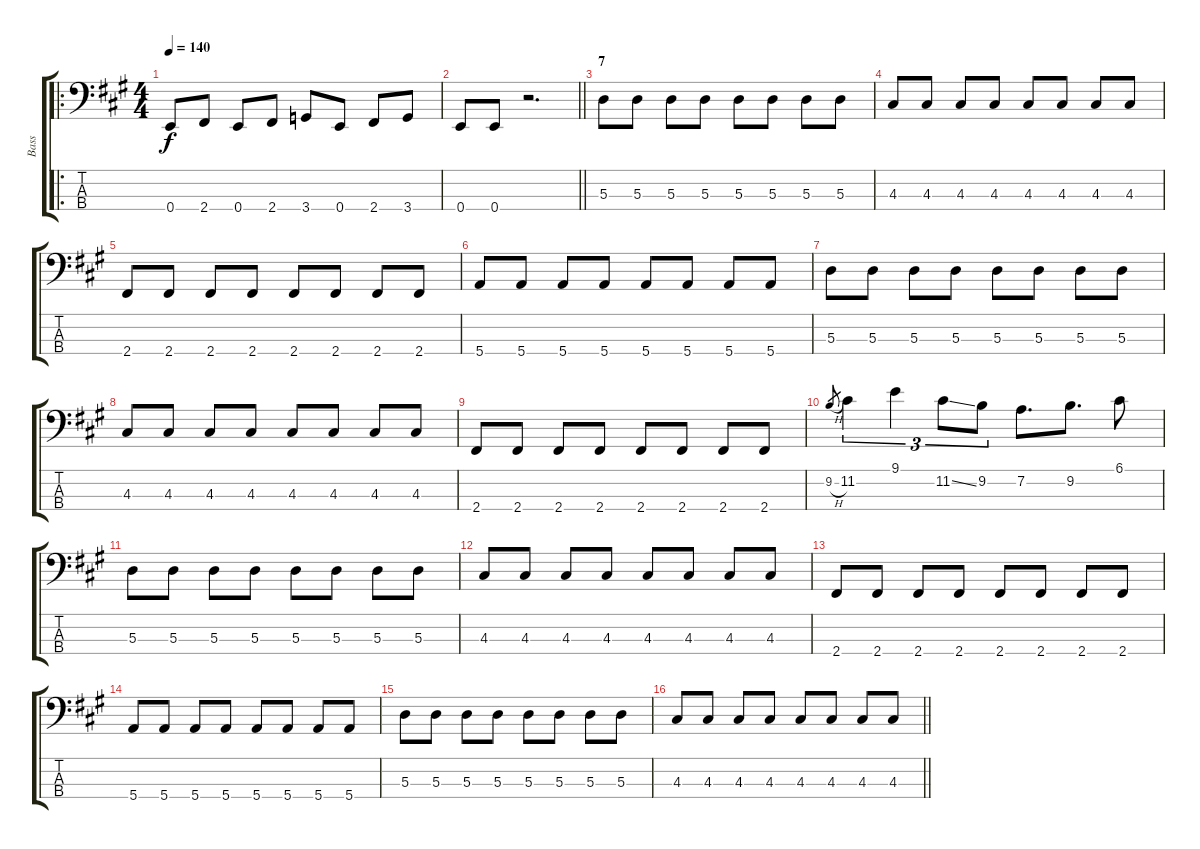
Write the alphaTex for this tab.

\track ("Bass" "Bass") {instrument electricbassfinger}
\staff {score tabs}
\tuning (G2 D2 A1 E1) {hide}
\ro
\ts (4 4)
\tempo 140
\clef f4
\ks a
0.4.8{dy f} 2.4.8 0.4.8 2.4.8 3.4.8 0.4.8 2.4.8 3.4.8 |
\barLineRight lightlight
0.4.8 0.4.8 r.2{d} |
\section ("" "7")
5.3.8 5.3.8 5.3.8 5.3.8 5.3.8 5.3.8 5.3.8 5.3.8 |
4.3.8 4.3.8 4.3.8 4.3.8 4.3.8 4.3.8 4.3.8 4.3.8 |
2.4.8 2.4.8 2.4.8 2.4.8 2.4.8 2.4.8 2.4.8 2.4.8 |
5.4.8 5.4.8 5.4.8 5.4.8 5.4.8 5.4.8 5.4.8 5.4.8 |
5.3.8 5.3.8 5.3.8 5.3.8 5.3.8 5.3.8 5.3.8 5.3.8 |
4.3.8 4.3.8 4.3.8 4.3.8 4.3.8 4.3.8 4.3.8 4.3.8 |
2.4.8 2.4.8 2.4.8 2.4.8 2.4.8 2.4.8 2.4.8 2.4.8 |
9.2{h}.8{gr} 11.2.4{tu (3 2)} 9.1.4{tu (3 2)} 11.2{ss}.8{tu (3 2)} 9.2.8{tu (3 2)} 7.2.8{d} 9.2.8{d} 6.1.8 |
5.3.8 5.3.8 5.3.8 5.3.8 5.3.8 5.3.8 5.3.8 5.3.8 |
4.3.8 4.3.8 4.3.8 4.3.8 4.3.8 4.3.8 4.3.8 4.3.8 |
2.4.8 2.4.8 2.4.8 2.4.8 2.4.8 2.4.8 2.4.8 2.4.8 |
5.4.8 5.4.8 5.4.8 5.4.8 5.4.8 5.4.8 5.4.8 5.4.8 |
5.3.8 5.3.8 5.3.8 5.3.8 5.3.8 5.3.8 5.3.8 5.3.8 |
\barLineRight lightlight
4.3.8 4.3.8 4.3.8 4.3.8 4.3.8 4.3.8 4.3.8 4.3.8
